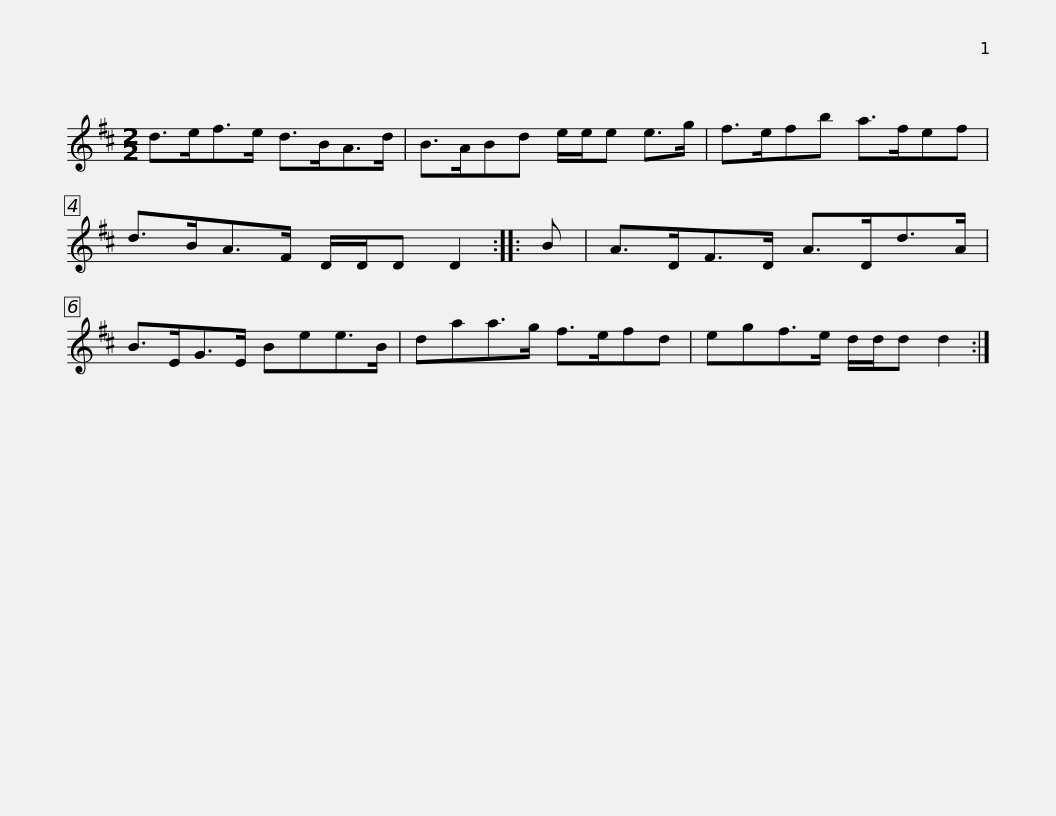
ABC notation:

X:1
L:1/8
M:2/2
I:linebreak $
K:D
V:1 treble
V:1
 d>ef>e d>BA>d | B>ABd e/e/e e>g | f>efb a>fef | d>BA>F D/D/D D2 :: B |$ %5
 A>DF>D A>Dd>A | B>EG>E Bee>B | daa>g f>efd | egf>e d/d/d d2 :| %9
